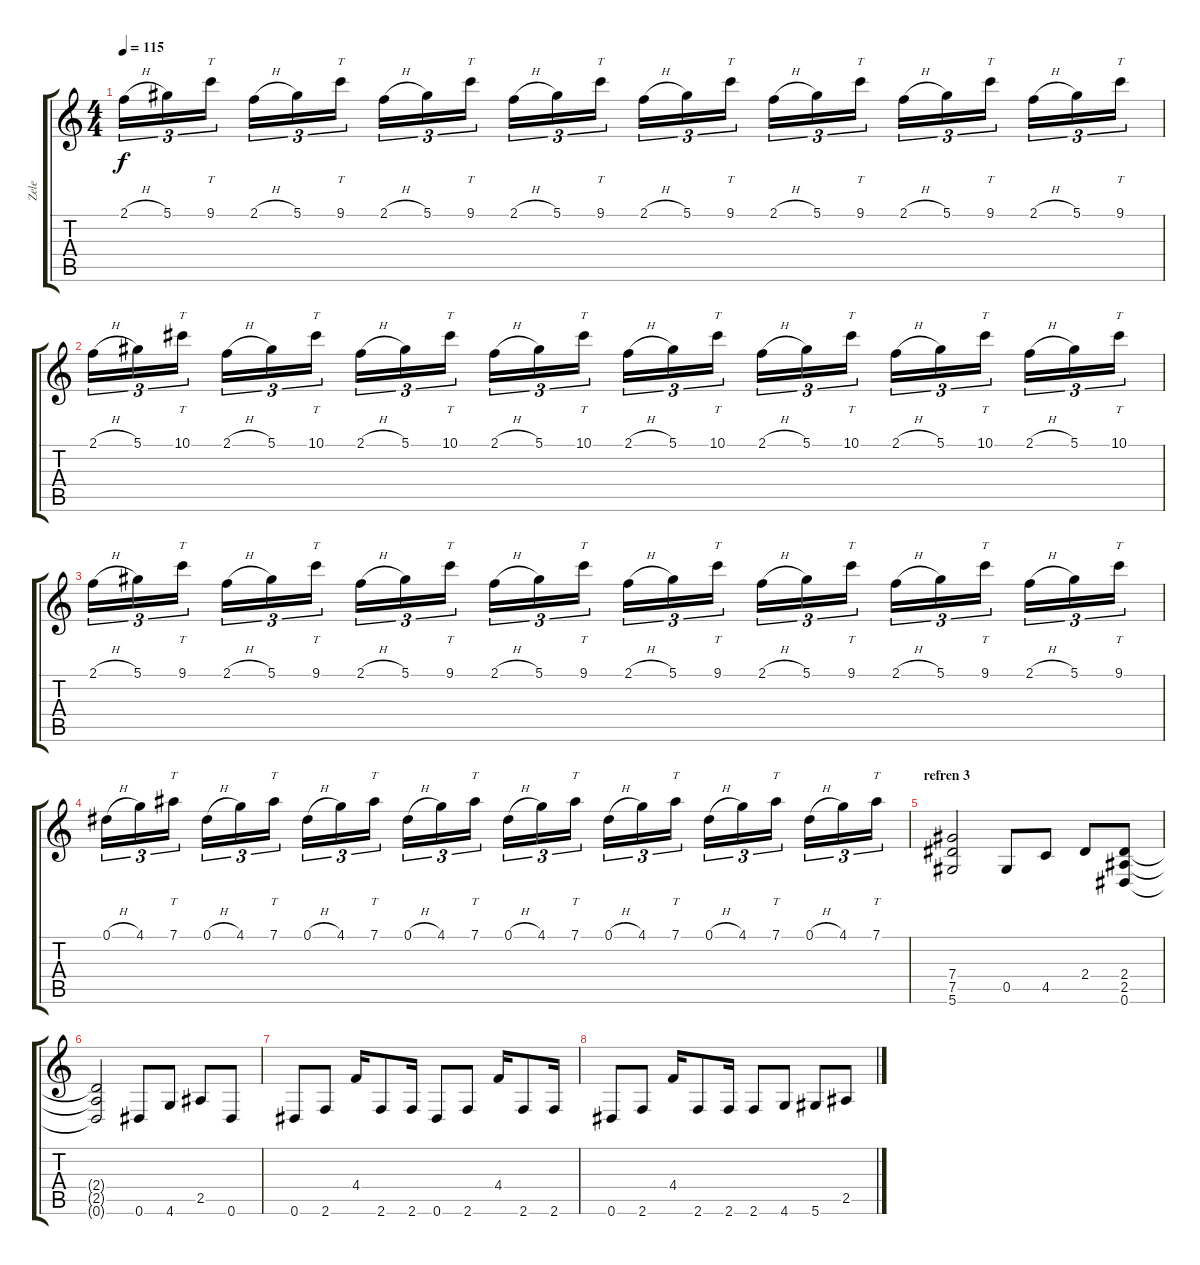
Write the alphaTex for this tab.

\track ("Zele" "Zele") {instrument distortionguitar}
\staff {score tabs}
\tuning (Eb4 Bb3 Gb3 Db3 Ab2 Eb2) {hide}
\ts (4 4)
\tempo 115
\clef g2
\ks c
2.1{h}.16{tu (3 2) dy f} 5.1.16{tu (3 2)} 9.1.16{tt tu (3 2)} 2.1{h}.16{tu (3 2)} 5.1.16{tu (3 2)} 9.1.16{tt tu (3 2)} 2.1{h}.16{tu (3 2)} 5.1.16{tu (3 2)} 9.1.16{tt tu (3 2)} 2.1{h}.16{tu (3 2)} 5.1.16{tu (3 2)} 9.1.16{tt tu (3 2)} 2.1{h}.16{tu (3 2)} 5.1.16{tu (3 2)} 9.1.16{tt tu (3 2)} 2.1{h}.16{tu (3 2)} 5.1.16{tu (3 2)} 9.1.16{tt tu (3 2)} 2.1{h}.16{tu (3 2)} 5.1.16{tu (3 2)} 9.1.16{tt tu (3 2)} 2.1{h}.16{tu (3 2)} 5.1.16{tu (3 2)} 9.1.16{tt tu (3 2)} |
2.1{h}.16{tu (3 2)} 5.1.16{tu (3 2)} 10.1.16{tt tu (3 2)} 2.1{h}.16{tu (3 2)} 5.1.16{tu (3 2)} 10.1.16{tt tu (3 2)} 2.1{h}.16{tu (3 2)} 5.1.16{tu (3 2)} 10.1.16{tt tu (3 2)} 2.1{h}.16{tu (3 2)} 5.1.16{tu (3 2)} 10.1.16{tt tu (3 2)} 2.1{h}.16{tu (3 2)} 5.1.16{tu (3 2)} 10.1.16{tt tu (3 2)} 2.1{h}.16{tu (3 2)} 5.1.16{tu (3 2)} 10.1.16{tt tu (3 2)} 2.1{h}.16{tu (3 2)} 5.1.16{tu (3 2)} 10.1.16{tt tu (3 2)} 2.1{h}.16{tu (3 2)} 5.1.16{tu (3 2)} 10.1.16{tt tu (3 2)} |
2.1{h}.16{tu (3 2)} 5.1.16{tu (3 2)} 9.1.16{tt tu (3 2)} 2.1{h}.16{tu (3 2)} 5.1.16{tu (3 2)} 9.1.16{tt tu (3 2)} 2.1{h}.16{tu (3 2)} 5.1.16{tu (3 2)} 9.1.16{tt tu (3 2)} 2.1{h}.16{tu (3 2)} 5.1.16{tu (3 2)} 9.1.16{tt tu (3 2)} 2.1{h}.16{tu (3 2)} 5.1.16{tu (3 2)} 9.1.16{tt tu (3 2)} 2.1{h}.16{tu (3 2)} 5.1.16{tu (3 2)} 9.1.16{tt tu (3 2)} 2.1{h}.16{tu (3 2)} 5.1.16{tu (3 2)} 9.1.16{tt tu (3 2)} 2.1{h}.16{tu (3 2)} 5.1.16{tu (3 2)} 9.1.16{tt tu (3 2)} |
0.1{h}.16{tu (3 2)} 4.1.16{tu (3 2)} 7.1.16{tt tu (3 2)} 0.1{h}.16{tu (3 2)} 4.1.16{tu (3 2)} 7.1.16{tt tu (3 2)} 0.1{h}.16{tu (3 2)} 4.1.16{tu (3 2)} 7.1.16{tt tu (3 2)} 0.1{h}.16{tu (3 2)} 4.1.16{tu (3 2)} 7.1.16{tt tu (3 2)} 0.1{h}.16{tu (3 2)} 4.1.16{tu (3 2)} 7.1.16{tt tu (3 2)} 0.1{h}.16{tu (3 2)} 4.1.16{tu (3 2)} 7.1.16{tt tu (3 2)} 0.1{h}.16{tu (3 2)} 4.1.16{tu (3 2)} 7.1.16{tt tu (3 2)} 0.1{h}.16{tu (3 2)} 4.1.16{tu (3 2)} 7.1.16{tt tu (3 2)} |
\section ("" "refren 3")
(7.4 7.5 5.6).2 0.5.8 4.5.8 2.4.8 (2.4 2.5 0.6).8 |
(2.4{t} 2.5{t} 0.6{t}).2 0.6.8 4.6.8 2.5.8 0.6.8 |
0.6.8 2.6.8 4.4.16 2.6.8 2.6.16 0.6.8 2.6.8 4.4.16 2.6.8 2.6.16 |
0.6.8 2.6.8 4.4.16 2.6.8 2.6.16 2.6.8 4.6.8 5.6.8 2.5.8
